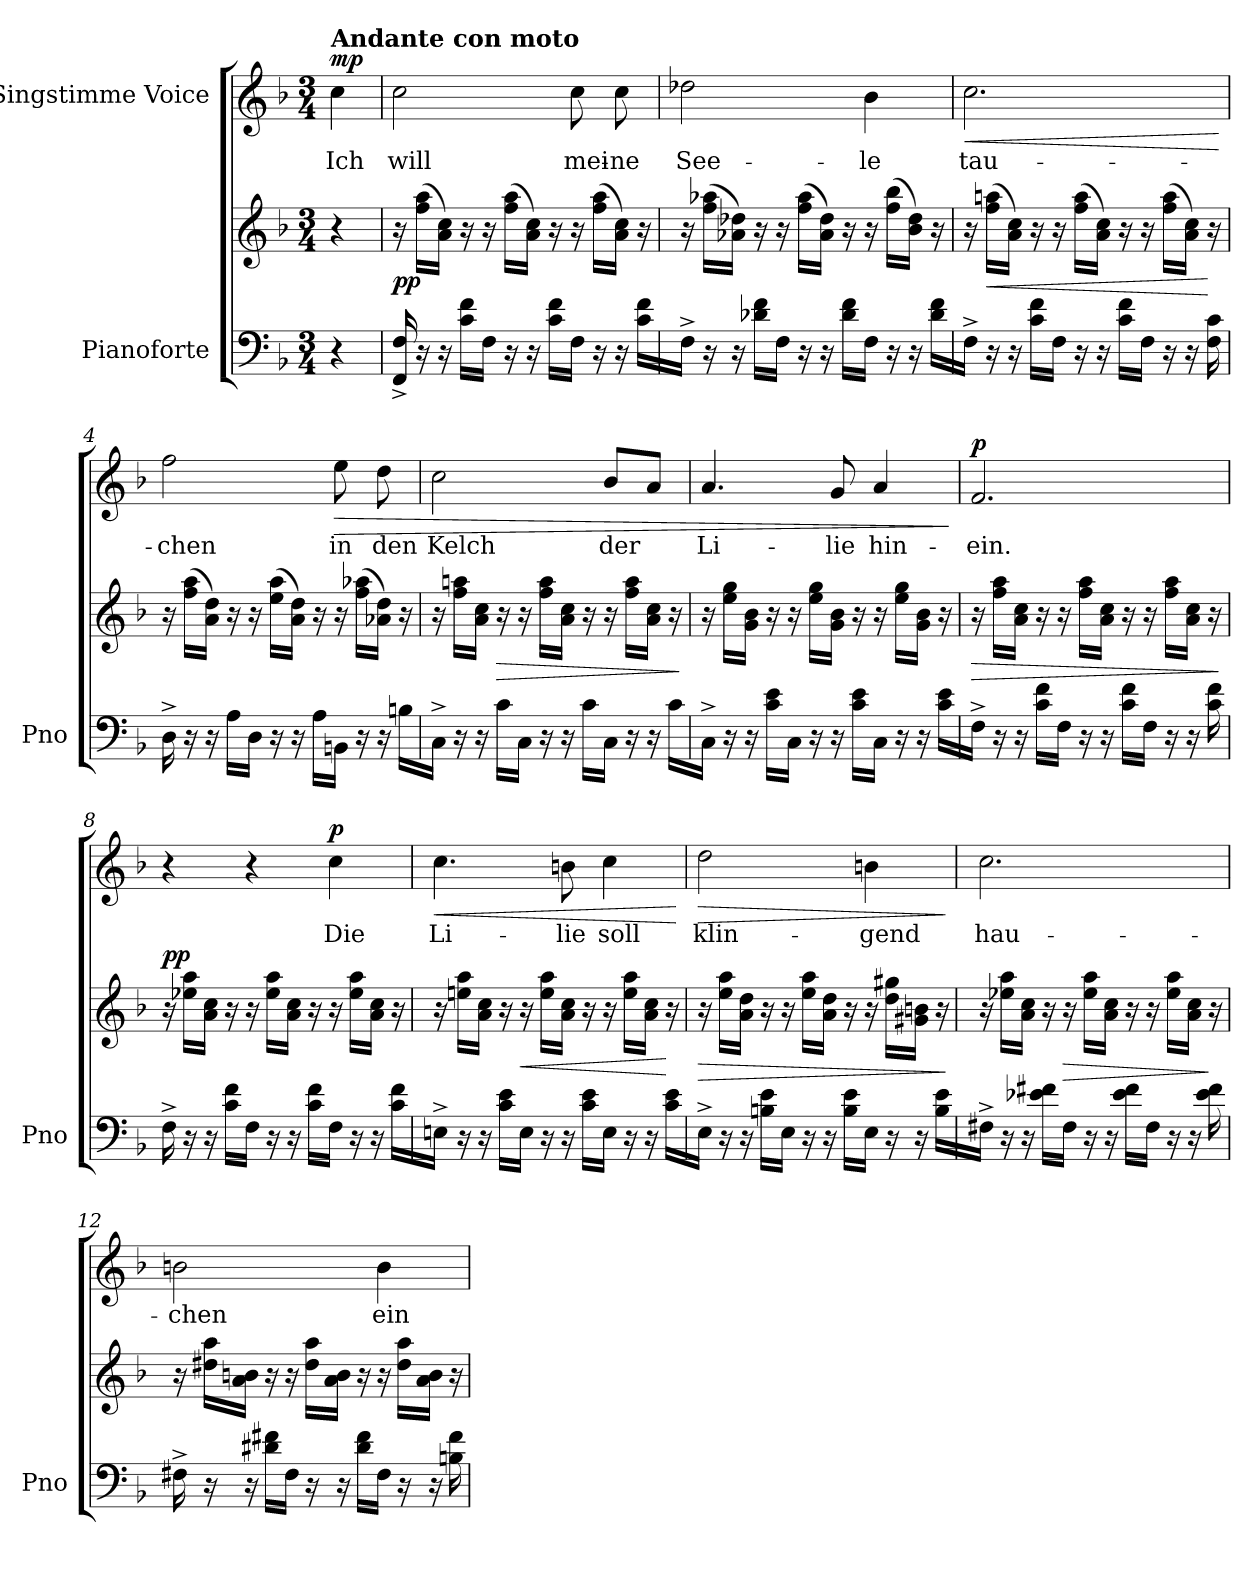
**kern	**kern	**dynam	**kern	**text	**dynam
*part2	*part2	*part2	*part1	*part1	*part1
*staff3	*staff2	*staff2/3	*staff1	*staff1	*staff1
*I"Pianoforte	*	*	*I"Singstimme Voice	*	*
*I'Pno	*	*	*	*	*
*clefF4	*clefG2	*	*clefG2	*	*
*k[b-]	*k[b-]	*	*k[b-]	*	*
*M3/4	*M3/4	*	*M3/4	*	*
=	=	=	=	=	=
!	!	!	!LO:TX:a:B:t=Andante con moto	!	!
!	!	!	!	!LO:LY:b	!LO:DY:b
4r	4r	.	4cc\	Ich	mp
=1	=1	=1	=1	=1	=1
!	!	!LO:DY:b	!	!LO:LY:b	!
16FF/^ 16F/^	16r	pp	2cc\	will	.
16r	(>16ff\ 16aa\LL	.	.	.	.
16r	16a\ 16cc\JJ)	.	.	.	.
16c\ 16f\LL	16r	.	.	.	.
16F\JJ	16r	.	.	.	.
16r	(>16ff\ 16aa\LL	.	.	.	.
16r	16a\ 16cc\JJ)	.	.	.	.
16c\ 16f\LL	16r	.	.	.	.
!	!	!	!	!LO:LY:b	!
16F\JJ	16r	.	8cc\	mei-	.
16r	(>16ff\ 16aa\LL	.	.	.	.
!	!	!	!	!LO:LY:b	!
16r	16a\ 16cc\JJ)	.	8cc\	-ne	.
16c\ 16f\LL	16r	.	.	.	.
=2	=2	=2	=2	=2	=2
!	!	!	!	!LO:LY:b	!
16F^\JJ	16r	.	2dd-X\	See-	.
16r	(>16ff\ 16aa-X\LL	.	.	.	.
16r	16a-X\ 16dd-X\JJ)	.	.	.	.
16d-X\ 16f\LL	16r	.	.	.	.
16F\JJ	16r	.	.	.	.
16r	(>16ff\ 16aa-\LL	.	.	.	.
16r	16a-\ 16dd-\JJ)	.	.	.	.
16d-\ 16f\LL	16r	.	.	.	.
!	!	!	!	!LO:LY:b	!
16F\JJ	16r	.	4b-\	-le	.
16r	(>16ff\ 16bb-\LL	.	.	.	.
16r	16b-\ 16dd-\JJ)	.	.	.	.
16d-\ 16f\LL	16r	.	.	.	.
=3	=3	=3	=3	=3	=3
!	!	!	!	!LO:LY:b	!LO:HP:b
16F^\JJ	16r	.	2.cc\	tau-	<
!	!	!LO:HP:b	!	!	!
16r	(>16ff\ 16aan\LL	<	.	.	.
16r	16a\ 16cc\JJ)	.	.	.	.
16c\ 16f\LL	16r	.	.	.	.
16F\JJ	16r	.	.	.	.
16r	(>16ff\ 16aa\LL	.	.	.	.
16r	16a\ 16cc\JJ)	.	.	.	.
16c\ 16f\LL	16r	.	.	.	.
16F\JJ	16r	.	.	.	.
16r	(>16ff\ 16aa\LL	.	.	.	.
16r	16a\ 16cc\JJ)	.	.	.	.
16F\ 16c\	16r	[	.	.	.
.	.	.	.	.	[
!!LO:LB:g=z
=4	=4	=4	=4	=4	=4
!	!	!	!	!LO:LY:b	!
16D^\	16r	.	2ff\	-chen	.
16r	(>16ff\ 16aa\LL	.	.	.	.
16r	16a\ 16dd\JJ)	.	.	.	.
16A\LL	16r	.	.	.	.
16D\JJ	16r	.	.	.	.
16r	(>16ee\ 16aa\LL	.	.	.	.
16r	16a\ 16dd\JJ)	.	.	.	.
16A\LL	16r	.	.	.	.
!	!	!	!	!LO:LY:b	!LO:HP:b
16BBn\JJ	16r	.	8ee\	in	>
16r	(>16ff\ 16aa-X\LL	.	.	.	.
!	!	!	!	!LO:LY:b	!
16r	16a-X\ 16dd\JJ)	.	8dd\	den	.
16Bn\LL	16r	.	.	.	.
=5	=5	=5	=5	=5	=5
!	!	!	!	!LO:LY:b	!
16C^\JJ	16r	.	2cc\	Kelch	.
16r	16ff\ 16aan\LL	.	.	.	.
16r	16a\ 16cc\JJ	.	.	.	.
!	!	!LO:HP:b	!	!	!
16c\LL	16r	>	.	.	.
16C\JJ	16r	.	.	.	.
16r	16ff\ 16aa\LL	.	.	.	.
16r	16a\ 16cc\JJ	.	.	.	.
16c\LL	16r	.	.	.	.
!	!	!	!	!LO:LY:b	!
16C\JJ	16r	.	8b-/L	der	.
16r	16ff\ 16aa\LL	.	.	.	.
16r	16a\ 16cc\JJ	.	8a/J	.	.
16c\LL	16r	.	.	.	.
.	.	]	.	.	.
=6	=6	=6	=6	=6	=6
!	!	!	!	!LO:LY:b	!
16C^\JJ	16r	.	4.a/	Li-	.
16r	16ee\ 16gg\LL	.	.	.	.
16r	16g\ 16b-\JJ	.	.	.	.
16c\ 16e\LL	16r	.	.	.	.
16C\JJ	16r	.	.	.	.
16r	16ee\ 16gg\LL	.	.	.	.
!	!	!	!	!LO:LY:b	!
16r	16g\ 16b-\JJ	.	8g/	-lie	.
16c\ 16e\LL	16r	.	.	.	.
!	!	!	!	!LO:LY:b	!
16C\JJ	16r	.	4a/	hin-	.
16r	16ee\ 16gg\LL	.	.	.	.
16r	16g\ 16b-\JJ	.	.	.	.
16c\ 16e\LL	16r	.	.	.	.
.	.	.	.	.	]
=7	=7	=7	=7	=7	=7
!	!	!LO:HP:b	!	!LO:LY:b	!LO:DY:a
16F^\JJ	16r	>	2.f/	-ein.	p
16r	16ff\ 16aa\LL	.	.	.	.
16r	16a\ 16cc\JJ	.	.	.	.
16c\ 16f\LL	16r	.	.	.	.
16F\JJ	16r	.	.	.	.
16r	16ff\ 16aa\LL	.	.	.	.
16r	16a\ 16cc\JJ	.	.	.	.
16c\ 16f\LL	16r	.	.	.	.
16F\JJ	16r	.	.	.	.
16r	16ff\ 16aa\LL	.	.	.	.
16r	16a\ 16cc\JJ	.	.	.	.
16c\ 16f\	16r	.	.	.	.
.	.	]	.	.	.
!!LO:LB:g=z
=8	=8	=8	=8	=8	=8
!	!	!LO:DY:a	!	!	!
16F^\	16r	pp	4r	.	.
16r	16ee-X\ 16aa\LL	.	.	.	.
16r	16a\ 16cc\JJ	.	.	.	.
16c\ 16f\LL	16r	.	.	.	.
16F\JJ	16r	.	4r	.	.
16r	16ee-\ 16aa\LL	.	.	.	.
16r	16a\ 16cc\JJ	.	.	.	.
16c\ 16f\LL	16r	.	.	.	.
!	!	!	!	!LO:LY:b	!LO:DY:a
16F\JJ	16r	.	4cc\	Die	p
16r	16ee-\ 16aa\LL	.	.	.	.
16r	16a\ 16cc\JJ	.	.	.	.
16c\ 16f\LL	16r	.	.	.	.
=9	=9	=9	=9	=9	=9
!	!	!	!	!LO:LY:b	!LO:HP:b
16En^\JJ	16r	.	4.cc\	Li-	<
16r	16een\ 16aa\LL	.	.	.	.
16r	16a\ 16cc\JJ	.	.	.	.
16c\ 16e\LL	16r	.	.	.	.
!	!	!LO:HP:b	!	!	!
16E\JJ	16r	<	.	.	.
16r	16ee\ 16aa\LL	.	.	.	.
!	!	!	!	!LO:LY:b	!
16r	16a\ 16cc\JJ	.	8bn\	-lie	.
16c\ 16e\LL	16r	.	.	.	.
!	!	!	!	!LO:LY:b	!
16E\JJ	16r	.	4cc\	soll	.
16r	16ee\ 16aa\LL	.	.	.	.
16r	16a\ 16cc\JJ	.	.	.	.
16c\ 16e\LL	16r	[	.	.	.
.	.	.	.	.	[
=10	=10	=10	=10	=10	=10
!	!	!LO:HP:b	!	!LO:LY:b	!LO:HP:b
16E^\JJ	16r	>	2dd\	klin-	>
16r	16ee\ 16aa\LL	.	.	.	.
16r	16a\ 16dd\JJ	.	.	.	.
16Bn\ 16e\LL	16r	.	.	.	.
16E\JJ	16r	.	.	.	.
16r	16ee\ 16aa\LL	.	.	.	.
16r	16a\ 16dd\JJ	.	.	.	.
16B\ 16e\LL	16r	.	.	.	.
!	!	!	!	!LO:LY:b	!
16E\JJ	16r	.	4bn\	-gend	.
16r	16dd\ 16gg#X\LL	.	.	.	.
16r	16g#X\ 16bn\JJ	.	.	.	.
16B\ 16e\LL	16r	.	.	.	.
.	.	]	.	.	]
=11	=11	=11	=11	=11	=11
!	!	!	!	!LO:LY:b	!
16F#X^\JJ	16r	.	2.cc\	hau-	.
16r	16ee-X\ 16aa\LL	.	.	.	.
16r	16a\ 16cc\JJ	.	.	.	.
16e-X\ 16f#X\LL	16r	.	.	.	.
!	!	!LO:HP:b	!	!	!
16F#\JJ	16r	>	.	.	.
16r	16ee-\ 16aa\LL	.	.	.	.
16r	16a\ 16cc\JJ	.	.	.	.
16e-\ 16f#\LL	16r	.	.	.	.
16F#\JJ	16r	.	.	.	.
16r	16ee-\ 16aa\LL	.	.	.	.
16r	16a\ 16cc\JJ	.	.	.	.
16e-\ 16f#\	16r	]	.	.	.
!!LO:LB:g=z
=12	=12	=12	=12	=12	=12
!	!	!	!	!LO:LY:b	!
16F#X^\	16r	.	2bn\	-chen	.
16r	16dd#X\ 16aa\LL	.	.	.	.
16r	16a\ 16bn\JJ	.	.	.	.
16d#X\ 16f#X\LL	16r	.	.	.	.
16F#\JJ	16r	.	.	.	.
16r	16dd#\ 16aa\LL	.	.	.	.
16r	16a\ 16b\JJ	.	.	.	.
16d#\ 16f#\LL	16r	.	.	.	.
!	!	!	!	!LO:LY:b	!
16F#\JJ	16r	.	4b\	ein	.
16r	16dd#\ 16aa\LL	.	.	.	.
16r	16a\ 16b\JJ	.	.	.	.
16Bn\ 16f#\LL	16r	.	.	.	.
=	=	=	=	=	=
*-	*-	*-	*-	*-	*-
